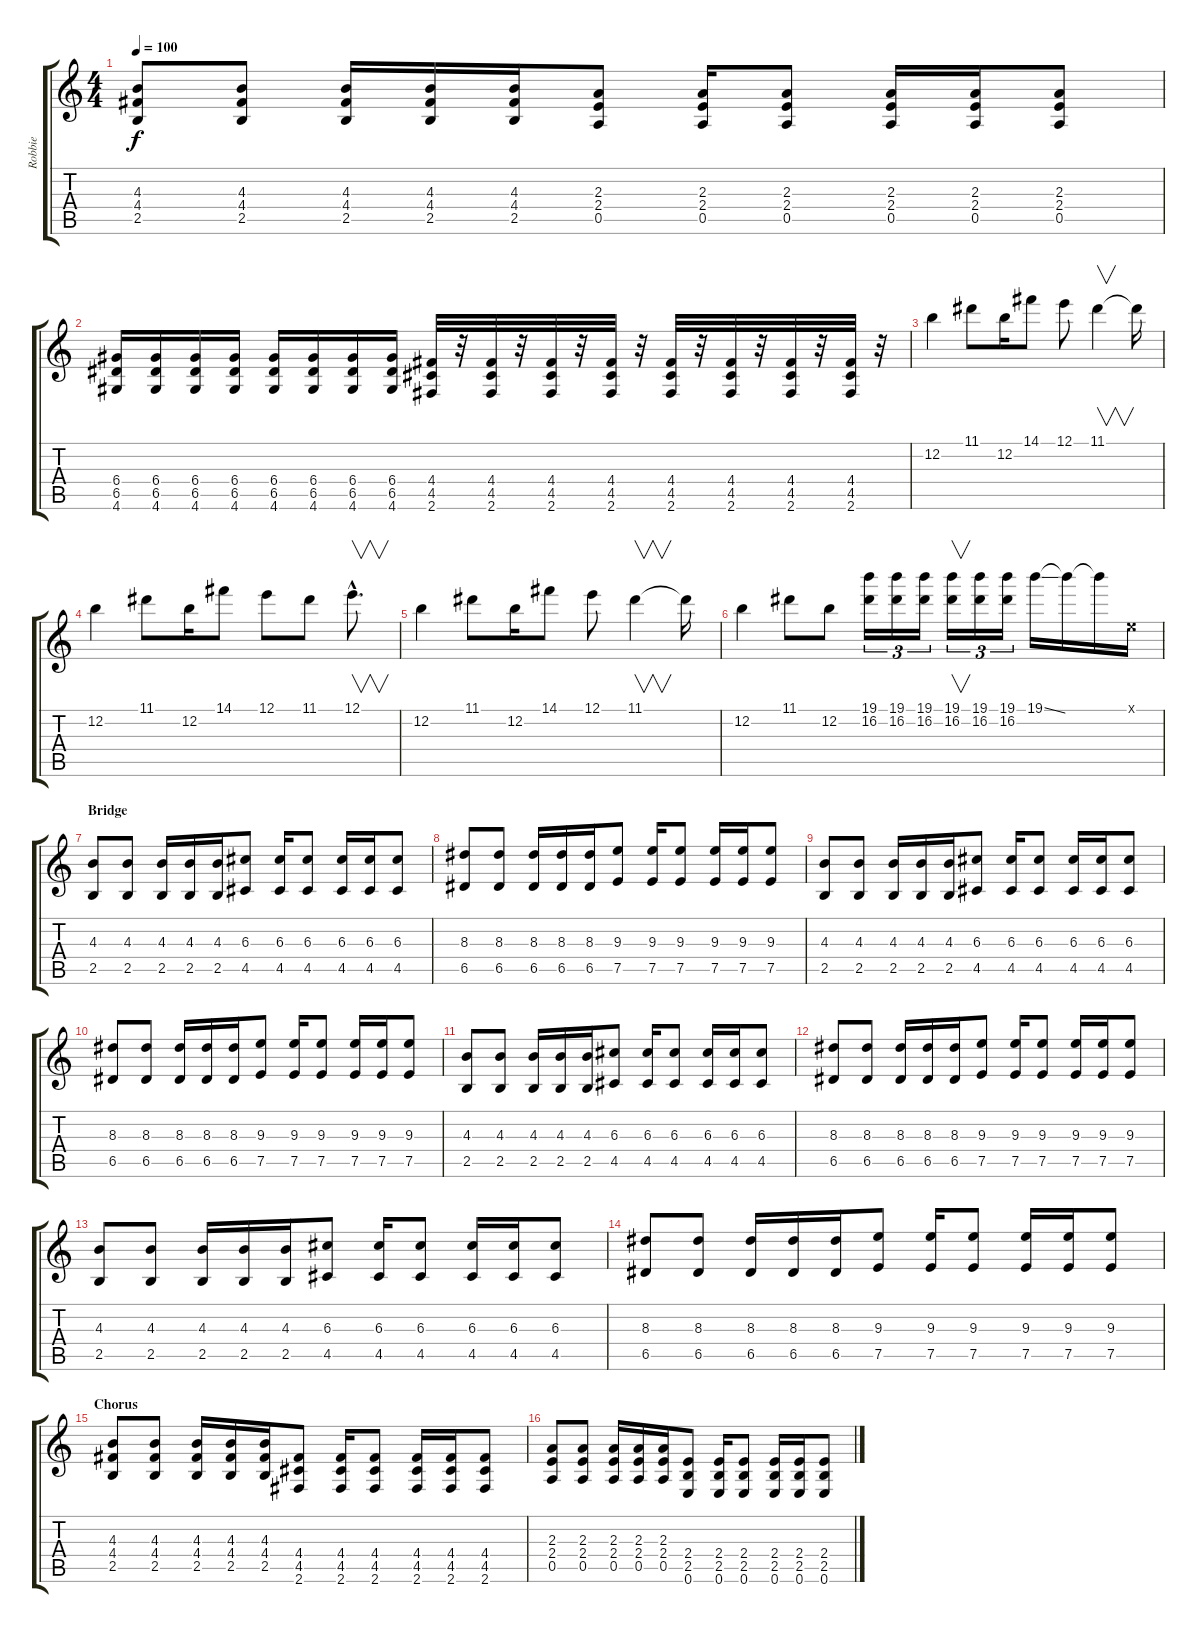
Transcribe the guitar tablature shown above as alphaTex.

\track ("Robbie" "Robbie") {instrument distortionguitar}
\staff {score tabs}
\tuning (E4 B3 G3 D3 A2 E2) {hide}
\ts (4 4)
\tempo 100
\clef g2
\ks c
(4.3 4.4 2.5).8{dy f} (4.3 4.4 2.5).8 (4.3 4.4 2.5).16 (4.3 4.4 2.5).16 (4.3 4.4 2.5).16 (2.3 2.4 0.5).8 (2.3 2.4 0.5).16 (2.3 2.4 0.5).8 (2.3 2.4 0.5).16 (2.3 2.4 0.5).16 (2.3 2.4 0.5).8 |
(6.4 6.5 4.6).16 (6.4 6.5 4.6).16 (6.4 6.5 4.6).16 (6.4 6.5 4.6).16 (6.4 6.5 4.6).16 (6.4 6.5 4.6).16 (6.4 6.5 4.6).16 (6.4 6.5 4.6).16 (4.4 4.5 2.6).32 r.32 (4.4 4.5 2.6).32 r.32 (4.4 4.5 2.6).32 r.32 (4.4 4.5 2.6).32 r.32 (4.4 4.5 2.6).32 r.32 (4.4 4.5 2.6).32 r.32 (4.4 4.5 2.6).32 r.32 (4.4 4.5 2.6).32 r.32 |
12.2.4 11.1.8 12.2.16 14.1.8 12.1.8 11.1.4{v} 11.1{t}.16 |
12.2.4 11.1.8 12.2.16 14.1.8 12.1.8 11.1.8 12.1{hac}.8{v d} |
12.2.4 11.1.8 12.2.16 14.1.8 12.1.8 11.1.4{v} 11.1{t}.16 |
12.2.4 11.1.8 12.2.8 (19.1 16.2).16{tu (3 2)} (19.1 16.2).16{tu (3 2)} (19.1 16.2).16{tu (3 2)} (19.1 16.2).16{v tu (3 2)} (19.1 16.2).16{tu (3 2)} (19.1 16.2).16{tu (3 2)} 19.1{ss}.16 19.1{t}.16 19.1{t}.16 0.1{x}.16 |
\section ("" "Bridge")
(4.3 2.5).8 (4.3 2.5).8 (4.3 2.5).16 (4.3 2.5).16 (4.3 2.5).16 (6.3 4.5).8 (6.3 4.5).16 (6.3 4.5).8 (6.3 4.5).16 (6.3 4.5).16 (6.3 4.5).8 |
(8.3 6.5).8 (8.3 6.5).8 (8.3 6.5).16 (8.3 6.5).16 (8.3 6.5).16 (9.3 7.5).8 (9.3 7.5).16 (9.3 7.5).8 (9.3 7.5).16 (9.3 7.5).16 (9.3 7.5).8 |
(4.3 2.5).8 (4.3 2.5).8 (4.3 2.5).16 (4.3 2.5).16 (4.3 2.5).16 (6.3 4.5).8 (6.3 4.5).16 (6.3 4.5).8 (6.3 4.5).16 (6.3 4.5).16 (6.3 4.5).8 |
(8.3 6.5).8 (8.3 6.5).8 (8.3 6.5).16 (8.3 6.5).16 (8.3 6.5).16 (9.3 7.5).8 (9.3 7.5).16 (9.3 7.5).8 (9.3 7.5).16 (9.3 7.5).16 (9.3 7.5).8 |
(4.3 2.5).8 (4.3 2.5).8 (4.3 2.5).16 (4.3 2.5).16 (4.3 2.5).16 (6.3 4.5).8 (6.3 4.5).16 (6.3 4.5).8 (6.3 4.5).16 (6.3 4.5).16 (6.3 4.5).8 |
(8.3 6.5).8 (8.3 6.5).8 (8.3 6.5).16 (8.3 6.5).16 (8.3 6.5).16 (9.3 7.5).8 (9.3 7.5).16 (9.3 7.5).8 (9.3 7.5).16 (9.3 7.5).16 (9.3 7.5).8 |
(4.3 2.5).8 (4.3 2.5).8 (4.3 2.5).16 (4.3 2.5).16 (4.3 2.5).16 (6.3 4.5).8 (6.3 4.5).16 (6.3 4.5).8 (6.3 4.5).16 (6.3 4.5).16 (6.3 4.5).8 |
(8.3 6.5).8 (8.3 6.5).8 (8.3 6.5).16 (8.3 6.5).16 (8.3 6.5).16 (9.3 7.5).8 (9.3 7.5).16 (9.3 7.5).8 (9.3 7.5).16 (9.3 7.5).16 (9.3 7.5).8 |
\section ("" "Chorus")
(4.3 4.4 2.5).8 (4.3 4.4 2.5).8 (4.3 4.4 2.5).16 (4.3 4.4 2.5).16 (4.3 4.4 2.5).16 (4.4 4.5 2.6).8 (4.4 4.5 2.6).16 (4.4 4.5 2.6).8 (4.4 4.5 2.6).16 (4.4 4.5 2.6).16 (4.4 4.5 2.6).8 |
(2.3 2.4 0.5).8 (2.3 2.4 0.5).8 (2.3 2.4 0.5).16 (2.3 2.4 0.5).16 (2.3 2.4 0.5).16 (2.4 2.5 0.6).8 (2.4 2.5 0.6).16 (2.4 2.5 0.6).8 (2.4 2.5 0.6).16 (2.4 2.5 0.6).16 (2.4 2.5 0.6).8
